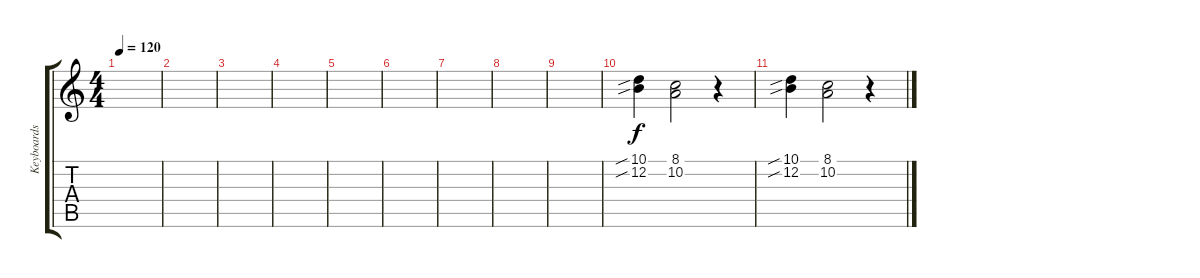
\track ("Keyboards - Strings" "Keyboards ") {instrument stringensemble1}
\staff {score tabs}
\tuning (E4 B3 G3 D3 A2 E2) {hide}
\ts (4 4)
\tempo 120
\clef g2
\ks c
|
|
|
|
|
|
|
|
|
(10.1{sib} 12.2{sib}).4 (8.1 10.2).2 r.4 |
(10.1{sib} 12.2{sib}).4 (8.1 10.2).2 r.4
